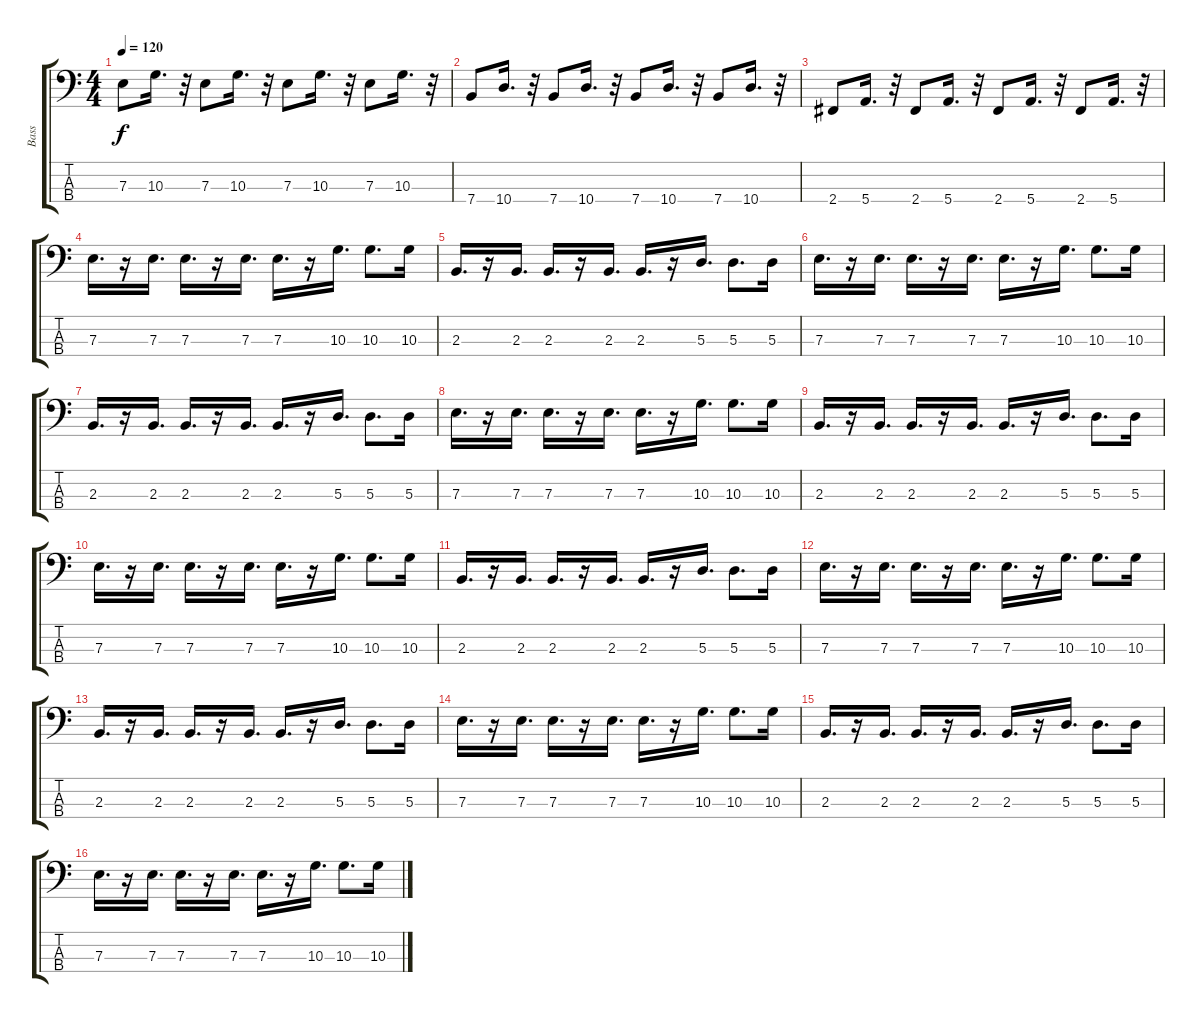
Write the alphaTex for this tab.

\track ("Bass" "Bass") {instrument electricbassfinger}
\staff {score tabs}
\tuning (G2 D2 A1 E1) {hide}
\ts (4 4)
\tempo 120
\clef f4
\ks c
7.3.8{dy f} 10.3.16{d} r.32 7.3.8 10.3.16{d} r.32 7.3.8 10.3.16{d} r.32 7.3.8 10.3.16{d} r.32 |
7.4.8 10.4.16{d} r.32 7.4.8 10.4.16{d} r.32 7.4.8 10.4.16{d} r.32 7.4.8 10.4.16{d} r.32 |
2.4.8 5.4.16{d} r.32 2.4.8 5.4.16{d} r.32 2.4.8 5.4.16{d} r.32 2.4.8 5.4.16{d} r.32 |
7.3.16{d} r.16 7.3.16{d} 7.3.16{d} r.16 7.3.16{d} 7.3.16{d} r.16 10.3.16{d} 10.3.8{d} 10.3.16 |
2.3.16{d} r.16 2.3.16{d} 2.3.16{d} r.16 2.3.16{d} 2.3.16{d} r.16 5.3.16{d} 5.3.8{d} 5.3.16 |
7.3.16{d} r.16 7.3.16{d} 7.3.16{d} r.16 7.3.16{d} 7.3.16{d} r.16 10.3.16{d} 10.3.8{d} 10.3.16 |
2.3.16{d} r.16 2.3.16{d} 2.3.16{d} r.16 2.3.16{d} 2.3.16{d} r.16 5.3.16{d} 5.3.8{d} 5.3.16 |
7.3.16{d} r.16 7.3.16{d} 7.3.16{d} r.16 7.3.16{d} 7.3.16{d} r.16 10.3.16{d} 10.3.8{d} 10.3.16 |
2.3.16{d} r.16 2.3.16{d} 2.3.16{d} r.16 2.3.16{d} 2.3.16{d} r.16 5.3.16{d} 5.3.8{d} 5.3.16 |
7.3.16{d} r.16 7.3.16{d} 7.3.16{d} r.16 7.3.16{d} 7.3.16{d} r.16 10.3.16{d} 10.3.8{d} 10.3.16 |
2.3.16{d} r.16 2.3.16{d} 2.3.16{d} r.16 2.3.16{d} 2.3.16{d} r.16 5.3.16{d} 5.3.8{d} 5.3.16 |
7.3.16{d} r.16 7.3.16{d} 7.3.16{d} r.16 7.3.16{d} 7.3.16{d} r.16 10.3.16{d} 10.3.8{d} 10.3.16 |
2.3.16{d} r.16 2.3.16{d} 2.3.16{d} r.16 2.3.16{d} 2.3.16{d} r.16 5.3.16{d} 5.3.8{d} 5.3.16 |
7.3.16{d} r.16 7.3.16{d} 7.3.16{d} r.16 7.3.16{d} 7.3.16{d} r.16 10.3.16{d} 10.3.8{d} 10.3.16 |
2.3.16{d} r.16 2.3.16{d} 2.3.16{d} r.16 2.3.16{d} 2.3.16{d} r.16 5.3.16{d} 5.3.8{d} 5.3.16 |
7.3.16{d} r.16 7.3.16{d} 7.3.16{d} r.16 7.3.16{d} 7.3.16{d} r.16 10.3.16{d} 10.3.8{d} 10.3.16
